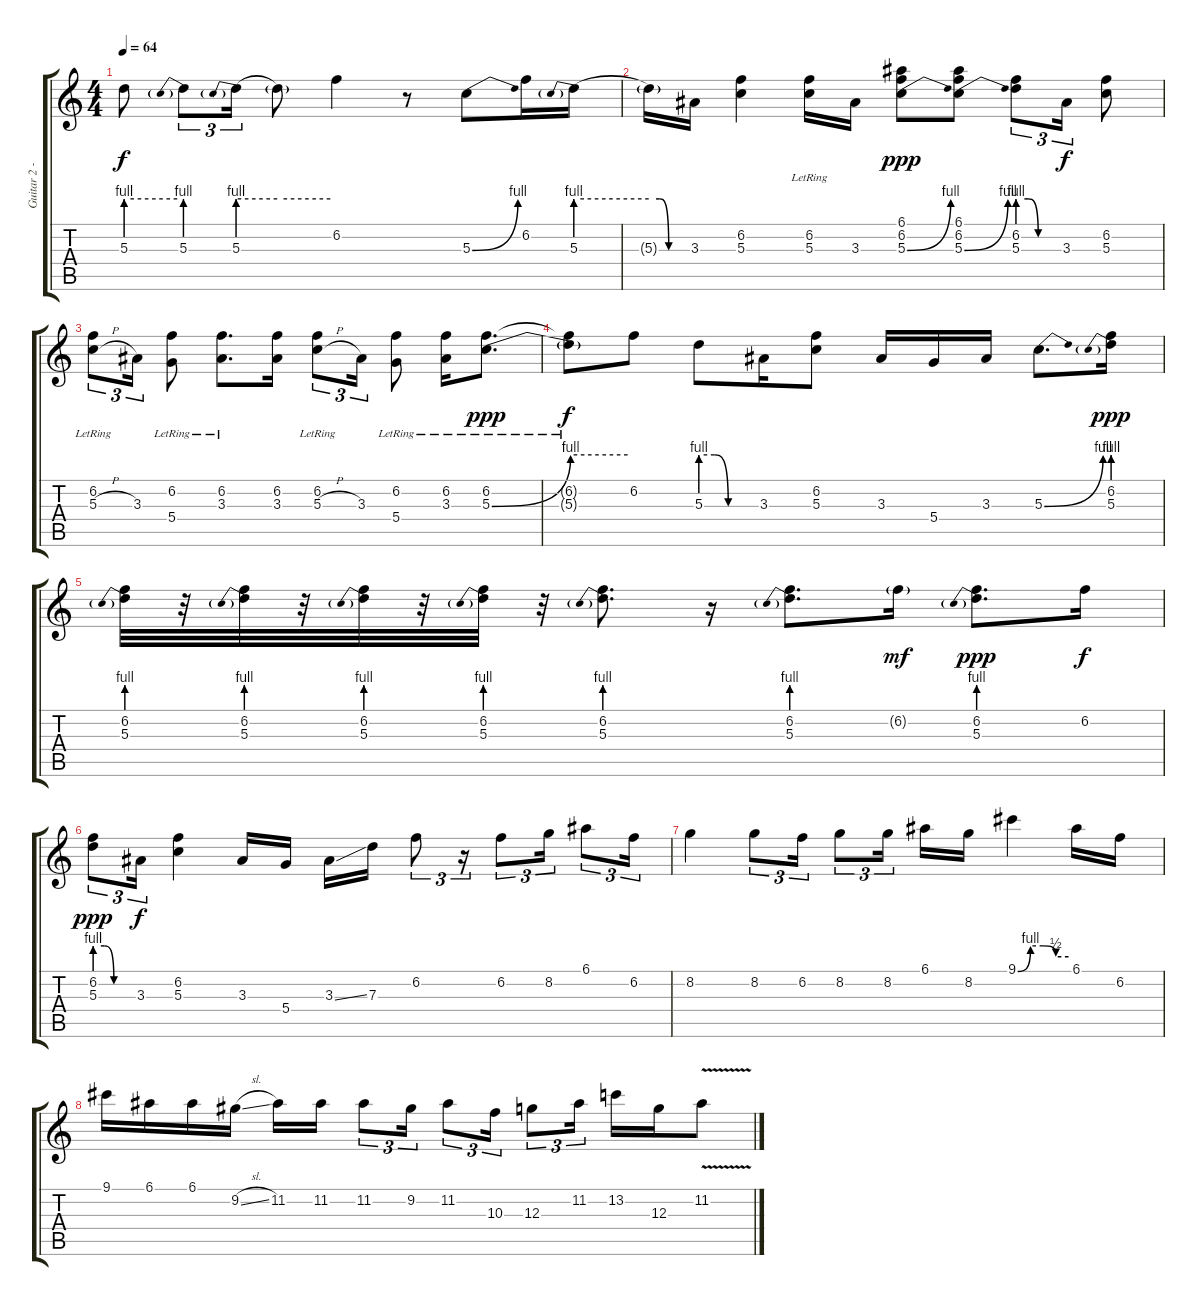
\track ("Guitar 2 - Solo" "Guitar 2 -") {instrument distortionguitar}
\staff {score tabs}
\tuning (E4 B3 G3 D3 A2 E2) {hide}
\ts (4 4)
\tempo 64
\clef g2
\ks c
5.3{be (hold 0 4 60 4) t}.8{dy f} 5.3{be (prebend 0 4 60 4)}.8{tu (3 2)} 5.3{be (prebend 0 4 60 4)}.16{tu (3 2)} 5.3{be (hold 0 4 60 4) t}.8 6.2.4 r.8 5.3{be (bend 0 0 60 4)}.8 6.2.16 5.3{be (prebend 0 4 60 4)}.16 |
5.3{be (custom 0 4 15 4 30 0 60 0) t}.16 3.3.16 (6.2 5.3).4 (6.2{lr} 5.3).16 3.3.16 (6.1 6.2 5.3{be (bend 0 0 60 4)}).8{dy ppp} (6.1 6.2 5.3{be (bend 0 0 60 4)}).8 (6.2 5.3{be (custom 0 4 15 4 30 0 60 0)}).8{tu (3 2)} 3.3.16{tu (3 2) dy f} (6.2 5.3).8 |
(6.2{lr} 5.3{h}).8{tu (3 2)} 3.3.16{tu (3 2)} (6.2{lr} 5.4).8 (6.2{lr} 3.3).8{d} (6.2 3.3).16 (6.2{lr} 5.3{h}).8{tu (3 2)} 3.3.16{tu (3 2)} (6.2{lr} 5.4).8 (6.2{lr} 3.3).16 (6.2{lr} 5.3{be (bend 0 0 60 4)}).8{d dy ppp} |
(6.2{lr t} 5.3{be (hold 0 4 60 4) t}).8{dy f} 6.2.8 5.3{be (custom 0 4 15 4 30 0 60 0)}.8 3.3.16 (6.2 5.3).8 3.3.16 5.4.16 3.3.16 5.3{be (bend 0 0 60 4)}.8{d} (6.2 5.3{be (prebend 0 4 60 4)}).16{dy ppp} |
(6.2 5.3{be (prebend 0 4 60 4)}).32 r.32 (6.2 5.3{be (prebend 0 4 60 4)}).32 r.32 (6.2 5.3{be (prebend 0 4 60 4)}).32 r.32 (6.2 5.3{be (prebend 0 4 60 4)}).32 r.32 (6.2 5.3{be (prebend 0 4 60 4)}).8{d} r.16 (6.2 5.3{be (prebend 0 4 60 4)}).8{d} 6.2{g}.16{dy mf} (6.2 5.3{be (prebend 0 4 60 4)}).8{d dy ppp} 6.2.16{dy f} |
(6.2 5.3{be (custom 0 4 15 4 30 0 60 0)}).8{tu (3 2) dy ppp} 3.3.16{tu (3 2) dy f} (6.2 5.3).4 3.3.16 5.4.16 3.3{ss}.16 7.3.16 6.2.8{tu (3 2)} r.16{tu (3 2)} 6.2.8{tu (3 2)} 8.2.16{tu (3 2)} 6.1.8{tu (3 2)} 6.2.16{tu (3 2)} |
8.2.4 8.2.8{tu (3 2)} 6.2.16{tu (3 2)} 8.2.8{tu (3 2)} 8.2.16{tu (3 2)} 6.1.16 8.2.16 9.1{be (custom 0 0 15 4 30 4 45 2 60 2)}.4 6.1.16 6.2.16 |
9.1.16 6.1.16 6.1.16 9.2{sl}.16 11.2.16 11.2.16 11.2.8{tu (3 2)} 9.2.16{tu (3 2)} 11.2.8{tu (3 2)} 10.3.16{tu (3 2)} 12.3.8{tu (3 2)} 11.2.16{tu (3 2)} 13.2.16 12.3.16 11.2{v}.8
